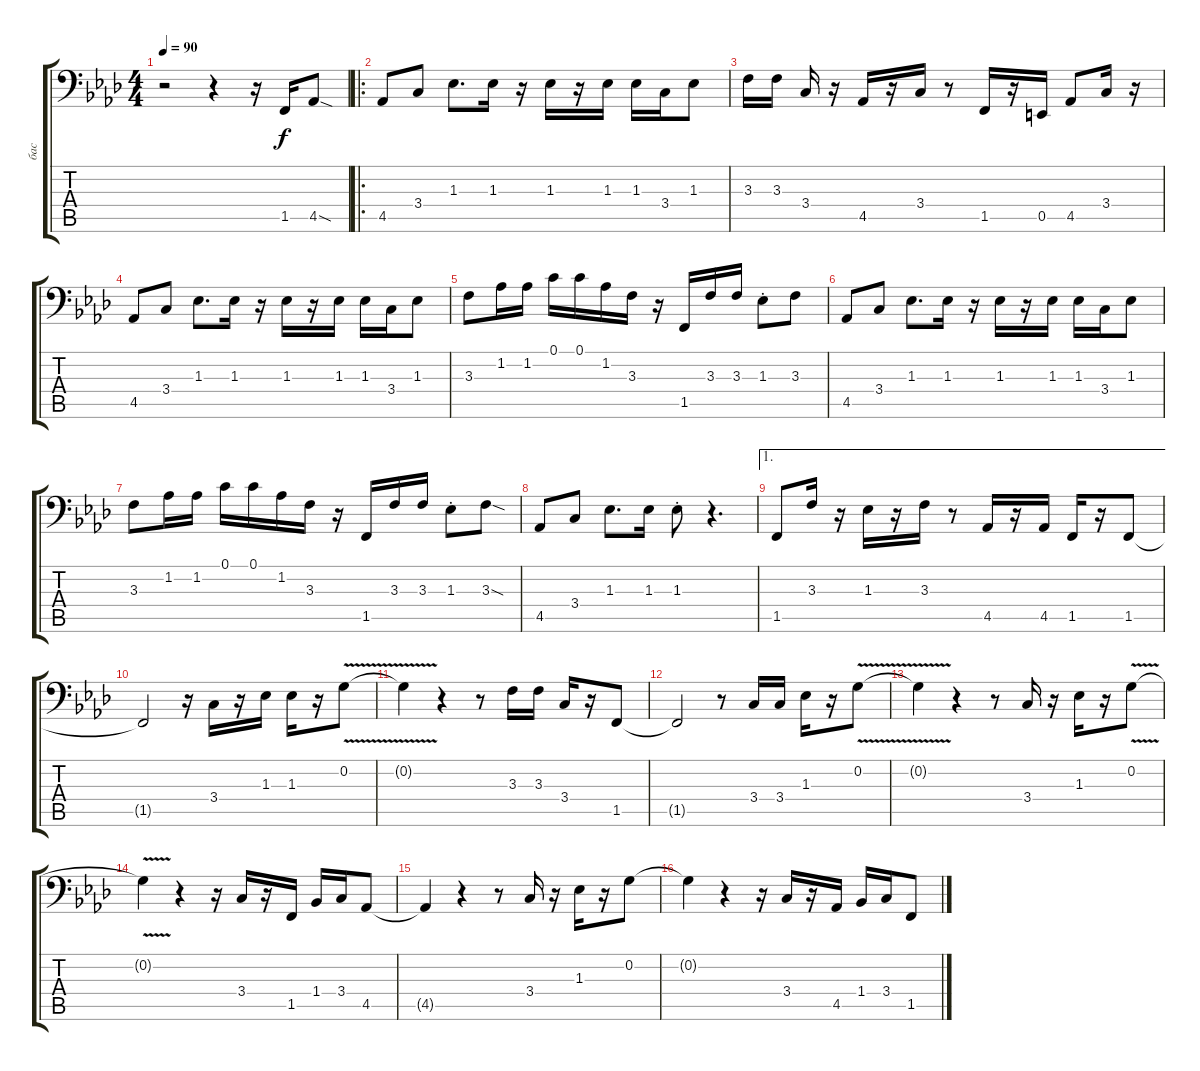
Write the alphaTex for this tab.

\track ("бас" "бас") {instrument electricbassfinger}
\staff {score tabs}
\tuning (C3 G2 D2 A1 E1 B0) {hide}
\ts (4 4)
\tempo 90
\clef f4
\ks fminor
r.2{dy f} r.4 r.16 1.5.16 4.5{sod}.8 |
\ro
4.5.8 3.4.8 1.3.8{d} 1.3.16 r.16 1.3.16 r.16 1.3.16 1.3.16 3.4.16 1.3.8 |
3.3.16 3.3.16{beam split} 3.4.16 r.16 4.5.16 r.16 3.4.16 r.8 1.5.16 r.16 0.5.16 4.5.8 3.4.16 r.16 |
4.5.8 3.4.8 1.3.8{d} 1.3.16 r.16 1.3.16 r.16 1.3.16 1.3.16 3.4.16 1.3.8 |
3.3.8 1.2.16 1.2.16 0.1.16 0.1.16 1.2.16 3.3.16 r.16 1.5.16 3.3.16 3.3.16 1.3{st}.8 3.3.8 |
4.5.8 3.4.8 1.3.8{d} 1.3.16 r.16 1.3.16 r.16 1.3.16 1.3.16 3.4.16 1.3.8 |
3.3.8 1.2.16 1.2.16 0.1.16 0.1.16 1.2.16 3.3.16 r.16 1.5.16 3.3.16 3.3.16 1.3{st}.8 3.3{sod}.8 |
4.5.8 3.4.8 1.3.8{d} 1.3.16 1.3{st}.8 r.4{d} |
\ae 1
1.5.8 3.3.16 r.16 1.3.16 r.16 3.3.16 r.8 4.5.16 r.16 4.5.16 1.5.16 r.16{beam split} 1.5.8 |
1.5{t}.2 r.16 3.4.16 r.16 1.3.16 1.3.16 r.16 0.2{v}.8 |
0.2{t}.4 r.4 r.8 3.3.16 3.3.16 3.4.16 r.16 1.5.8 |
1.5{t}.2 r.8 3.4.16 3.4.16 1.3.16 r.16 0.2{v}.8 |
0.2{t}.4 r.4 r.8 3.4.16 r.16 1.3.16 r.16 0.2{v}.8 |
0.2{t}.4 r.4 r.16 3.4.16 r.16 1.5.16 1.4.16 3.4.16 4.5.8 |
4.5{t}.4 r.4 r.8 3.4.16 r.16 1.3.16 r.16 0.2.8 |
0.2{t}.4 r.4 r.16 3.4.16 r.16 4.5.16 1.4.16 3.4.16 1.5.8
